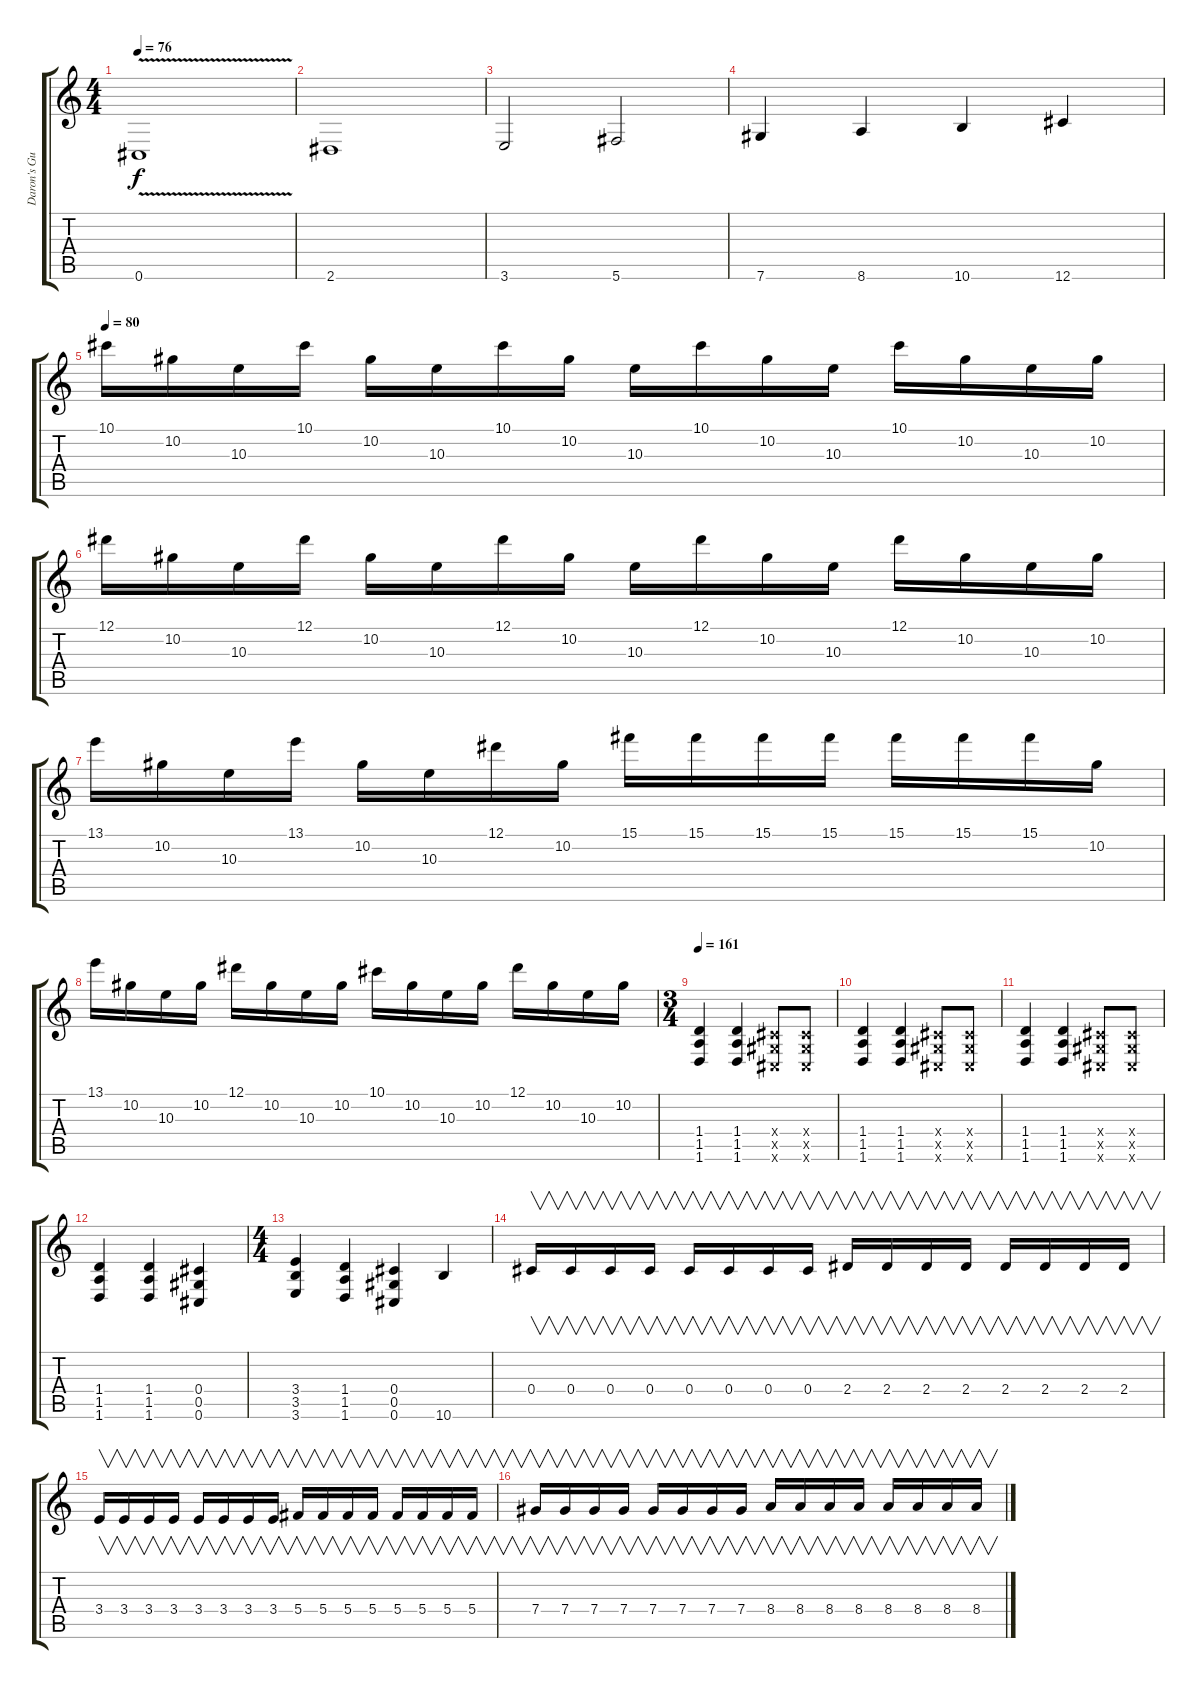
\track ("Daron's Guitar" "Daron's Gu") {instrument electricguitarjazz}
\staff {score tabs}
\tuning (Eb4 Bb3 Gb3 Db3 Ab2 Db2) {hide}
\ts (4 4)
\tempo 76
\clef g2
\ks c
0.6{v}.1{dy f} |
2.6.1 |
3.6.2 5.6.2 |
7.6.4 8.6.4 10.6.4 12.6.4 |
\tempo 80
10.1.16{instrument electricguitarclean} 10.2.16 10.3.16 10.1.16 10.2.16 10.3.16 10.1.16 10.2.16 10.3.16 10.1.16 10.2.16 10.3.16 10.1.16 10.2.16 10.3.16 10.2.16 |
12.1.16 10.2.16 10.3.16 12.1.16 10.2.16 10.3.16 12.1.16 10.2.16 10.3.16 12.1.16 10.2.16 10.3.16 12.1.16 10.2.16 10.3.16 10.2.16 |
13.1.16 10.2.16 10.3.16 13.1.16 10.2.16 10.3.16 12.1.16 10.2.16 15.1.16 15.1.16 15.1.16 15.1.16 15.1.16 15.1.16 15.1.16 10.2.16 |
13.1.16 10.2.16 10.3.16 10.2.16 12.1.16 10.2.16 10.3.16 10.2.16 10.1.16 10.2.16 10.3.16 10.2.16 12.1.16 10.2.16 10.3.16 10.2.16 |
\ts (3 4)
\tempo 161
(1.4 1.5 1.6).4{instrument distortionguitar} (1.4 1.5 1.6).4 (0.4{x} 0.5{x} 0.6{x}).8 (0.4{x} 0.5{x} 0.6{x}).8 |
(1.4 1.5 1.6).4 (1.4 1.5 1.6).4 (0.4{x} 0.5{x} 0.6{x}).8 (0.4{x} 0.5{x} 0.6{x}).8 |
(1.4 1.5 1.6).4 (1.4 1.5 1.6).4 (0.4{x} 0.5{x} 0.6{x}).8 (0.4{x} 0.5{x} 0.6{x}).8 |
(1.4 1.5 1.6).4 (1.4 1.5 1.6).4 (0.4 0.5 0.6).4 |
\ts (4 4)
(3.4 3.5 3.6).4 (1.4 1.5 1.6).4 (0.4 0.5 0.6).4 10.6.4 |
0.4.16{v} 0.4.16{v} 0.4.16{v} 0.4.16{v} 0.4.16{v} 0.4.16{v} 0.4.16{v} 0.4.16{v} 2.4.16{v} 2.4.16{v} 2.4.16{v} 2.4.16{v} 2.4.16{v} 2.4.16{v} 2.4.16{v} 2.4.16{v} |
3.4.16{v} 3.4.16{v} 3.4.16{v} 3.4.16{v} 3.4.16{v} 3.4.16{v} 3.4.16{v} 3.4.16{v} 5.4.16{v} 5.4.16{v} 5.4.16{v} 5.4.16{v} 5.4.16{v} 5.4.16{v} 5.4.16{v} 5.4.16{v} |
7.4.16{v} 7.4.16{v} 7.4.16{v} 7.4.16{v} 7.4.16{v} 7.4.16{v} 7.4.16{v} 7.4.16{v} 8.4.16{v} 8.4.16{v} 8.4.16{v} 8.4.16{v} 8.4.16{v} 8.4.16{v} 8.4.16{v} 8.4.16{v}
